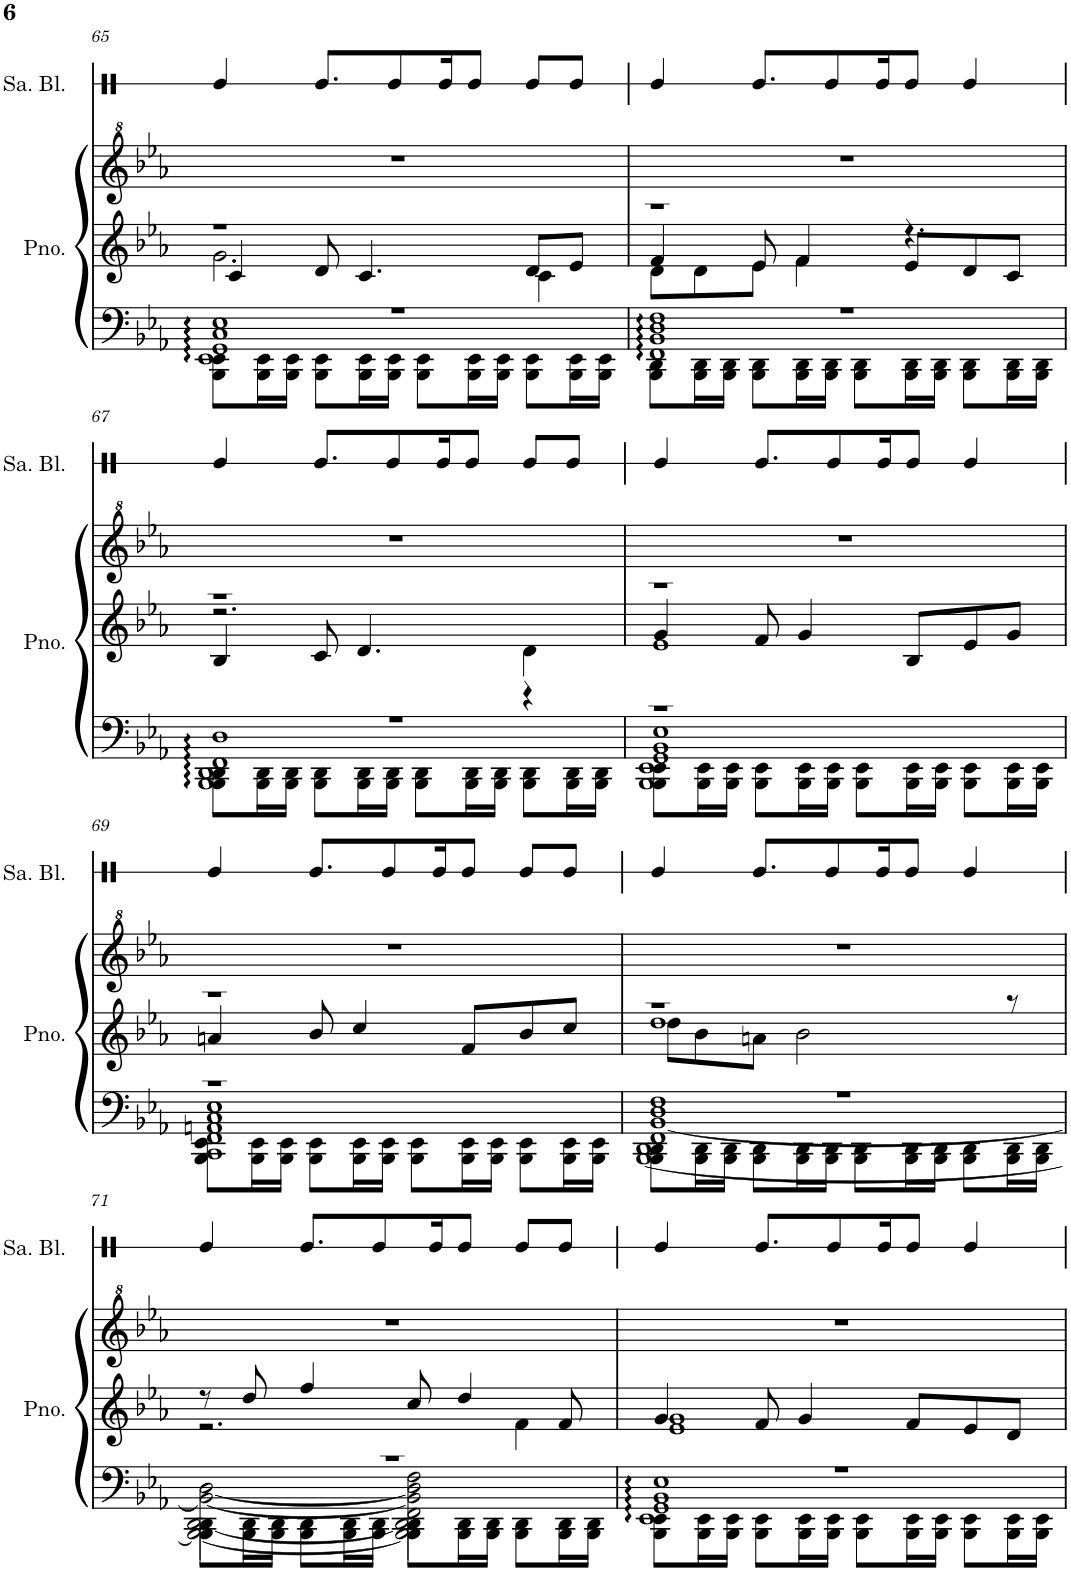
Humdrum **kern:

**kern	**kern	**kern	**kern
*part2	*part2	*part2	*part1
*staff4	*staff3	*staff2	*staff1
*I"钢琴	*	*	*I"沙锤块
!!LO:PB:g=z
*clefF4	*clefG2	*clefG^2	*clefX
*k[b-e-a-]	*k[b-e-a-]	*k[b-e-a-]	*k[]
*M4/4	*M4/4	*M4/4	*M4/4
=65	=65	=65	=65
*^	*^	*	*
*	*^	*	*^	*	*
1EE- 1GG 1C 1E-	8BBB-\ 8EE-\L	1r	1r	2.g\	4c/	1r	4Re/
.	16BBB-\ 16EE-\L	.	.	.	.	.	.
.	16BBB-\ 16EE-\JJ	.	.	.	.	.	.
.	8BBB-\ 8EE-\L	.	.	.	8d/	.	8.Re/L
.	16BBB-\ 16EE-\L	.	.	.	4.c/	.	.
.	16BBB-\ 16EE-\JJ	.	.	.	.	.	8Re/
.	8BBB-\ 8EE-\L	.	.	.	.	.	.
.	.	.	.	.	.	.	16Re/K
.	16BBB-\ 16EE-\L	.	.	.	.	.	8Re/J
.	16BBB-\ 16EE-\JJ	.	.	.	.	.	.
.	8BBB-\ 8EE-\L	.	.	4c\	8d/L	.	8Re/L
.	16BBB-\ 16EE-\L	.	.	.	8e-/J	.	8Re/J
.	16BBB-\ 16EE-\JJ	.	.	.	.	.	.
=66	=66	=66	=66	=66	=66	=66	=66
1FF 1BB- 1D 1F	8BBB-\ 8DD\L	1r	1r	8d\L	4f/	1r	4Re/
.	16BBB-\ 16DD\L	.	.	8d\	.	.	.
.	16BBB-\ 16DD\JJ	.	.	.	.	.	.
.	8BBB-\ 8DD\L	.	.	8e-\J	8e-/	.	8.Re/L
.	16BBB-\ 16DD\L	.	.	4f\	4f/	.	.
.	16BBB-\ 16DD\JJ	.	.	.	.	.	8Re/
.	8BBB-\ 8DD\L	.	.	.	.	.	.
.	.	.	.	.	.	.	16Re/K
.	16BBB-\ 16DD\L	.	.	4.r	8e-/L	.	8Re/J
.	16BBB-\ 16DD\JJ	.	.	.	.	.	.
.	8BBB-\ 8DD\L	.	.	.	8d/	.	4Re/
.	16BBB-\ 16DD\L	.	.	.	8c/J	.	.
.	16BBB-\ 16DD\JJ	.	.	.	.	.	.
!!LO:LB:g=z
=67	=67	=67	=67	=67	=67	=67	=67
1BBB- 1DD 1FF 1D	8BBB-\ 8DD\L	1r	1r	2.r	4B-/	1r	4Re/
.	16BBB-\ 16DD\L	.	.	.	.	.	.
.	16BBB-\ 16DD\JJ	.	.	.	.	.	.
.	8BBB-\ 8DD\L	.	.	.	8c/	.	8.Re/L
.	16BBB-\ 16DD\L	.	.	.	4.d/	.	.
.	16BBB-\ 16DD\JJ	.	.	.	.	.	8Re/
.	8BBB-\ 8DD\L	.	.	.	.	.	.
.	.	.	.	.	.	.	16Re/K
.	16BBB-\ 16DD\L	.	.	.	.	.	8Re/J
.	16BBB-\ 16DD\JJ	.	.	.	.	.	.
.	8BBB-\ 8DD\L	.	.	4d\	4r	.	8Re/L
.	16BBB-\ 16DD\L	.	.	.	.	.	8Re/J
.	16BBB-\ 16DD\JJ	.	.	.	.	.	.
=68	=68	=68	=68	=68	=68	=68	=68
1BBB- 1EE- 1GG 1BB- 1E-	8BBB-\ 8EE-\L	1r	1r	1e-	4g/	1r	4Re/
.	16BBB-\ 16EE-\L	.	.	.	.	.	.
.	16BBB-\ 16EE-\JJ	.	.	.	.	.	.
.	8BBB-\ 8EE-\L	.	.	.	8f/	.	8.Re/L
.	16BBB-\ 16EE-\L	.	.	.	4g/	.	.
.	16BBB-\ 16EE-\JJ	.	.	.	.	.	8Re/
.	8BBB-\ 8EE-\L	.	.	.	.	.	.
.	.	.	.	.	.	.	16Re/K
.	16BBB-\ 16EE-\L	.	.	.	8B-/L	.	8Re/J
.	16BBB-\ 16EE-\JJ	.	.	.	.	.	.
.	8BBB-\ 8EE-\L	.	.	.	8e-/	.	4Re/
.	16BBB-\ 16EE-\L	.	.	.	8g/J	.	.
.	16BBB-\ 16EE-\JJ	.	.	.	.	.	.
*	*	*	*	*v	*v	*	*
!!LO:LB:g=z
=69	=69	=69	=69	=69	=69	=69
1CC 1FF 1AAn 1C 1E-	8BBB-\ 8EE-\L	1r	1r	4an/	1r	4Re/
.	16BBB-\ 16EE-\L	.	.	.	.	.
.	16BBB-\ 16EE-\JJ	.	.	.	.	.
.	8BBB-\ 8EE-\L	.	.	8b-/	.	8.Re/L
.	16BBB-\ 16EE-\L	.	.	4cc/	.	.
.	16BBB-\ 16EE-\JJ	.	.	.	.	8Re/
.	8BBB-\ 8EE-\L	.	.	.	.	.
.	.	.	.	.	.	16Re/K
.	16BBB-\ 16EE-\L	.	.	8f/L	.	8Re/J
.	16BBB-\ 16EE-\JJ	.	.	.	.	.
.	8BBB-\ 8EE-\L	.	.	8b-/	.	8Re/L
.	16BBB-\ 16EE-\L	.	.	8cc/J	.	8Re/J
.	16BBB-\ 16EE-\JJ	.	.	.	.	.
=70	=70	=70	=70	=70	=70	=70
*	*	*	*	*^	*	*
[1BBB- 1DD 1FF [1BB- 1D 1F	8BBB-\ 8DD\L	1r	1r	8dd\L	1dd	1r	4Re/
.	16BBB-\ 16DD\L	.	.	8b-\	.	.	.
.	16BBB-\ 16DD\JJ	.	.	.	.	.	.
.	8BBB-\ 8DD\L	.	.	8an\J	.	.	8.Re/L
.	16BBB-\ 16DD\L	.	.	2b-\	.	.	.
.	16BBB-\ 16DD\JJ	.	.	.	.	.	8Re/
.	8BBB-\ 8DD\L	.	.	.	.	.	.
.	.	.	.	.	.	.	16Re/K
.	16BBB-\ 16DD\L	.	.	.	.	.	8Re/J
.	16BBB-\ 16DD\JJ	.	.	.	.	.	.
.	8BBB-\ 8DD\L	.	.	.	.	.	4Re/
.	16BBB-\ 16DD\L	.	.	8r	.	.	.
.	16BBB-\ 16DD\JJ	.	.	.	.	.	.
*	*	*	*	*v	*v	*	*
!!LO:LB:g=z
=71	=71	=71	=71	=71	=71	=71
2BBB-\_ [2DD\ 2BB-\_ [2D\	8BBB-\ 8DD\L	1r	8r	2.r	1r	4Re/
.	16BBB-\ 16DD\L	.	8dd/	.	.	.
.	16BBB-\ 16DD\JJ	.	.	.	.	.
.	8BBB-\ 8DD\L	.	4ff/	.	.	8.Re/L
.	16BBB-\ 16DD\L	.	.	.	.	.
.	16BBB-\ 16DD\JJ	.	.	.	.	8Re/
2BBB-\] 2DD\] 2FF\ 2BB-\] 2D\] 2F\	8BBB-\ 8DD\L	.	8cc/	.	.	.
.	.	.	.	.	.	16Re/K
.	16BBB-\ 16DD\L	.	4dd/	.	.	8Re/J
.	16BBB-\ 16DD\JJ	.	.	.	.	.
.	8BBB-\ 8DD\L	.	.	4f\	.	8Re/L
.	16BBB-\ 16DD\L	.	8f/	.	.	8Re/J
.	16BBB-\ 16DD\JJ	.	.	.	.	.
=72	=72	=72	=72	=72	=72	=72
1EE- 1GG 1BB- 1E-	8BBB-\ 8EE-\L	1r	4g/	1e- 1g	1r	4Re/
.	16BBB-\ 16EE-\L	.	.	.	.	.
.	16BBB-\ 16EE-\JJ	.	.	.	.	.
.	8BBB-\ 8EE-\L	.	8f/	.	.	8.Re/L
.	16BBB-\ 16EE-\L	.	4g/	.	.	.
.	16BBB-\ 16EE-\JJ	.	.	.	.	8Re/
.	8BBB-\ 8EE-\L	.	.	.	.	.
.	.	.	.	.	.	16Re/K
.	16BBB-\ 16EE-\L	.	8f/L	.	.	8Re/J
.	16BBB-\ 16EE-\JJ	.	.	.	.	.
.	8BBB-\ 8EE-\L	.	8e-/	.	.	4Re/
.	16BBB-\ 16EE-\L	.	8d/J	.	.	.
.	16BBB-\ 16EE-\JJ	.	.	.	.	.
*v	*v	*v	*	*	*	*
*	*v	*v	*	*
=	=	=	=
*-	*-	*-	*-
